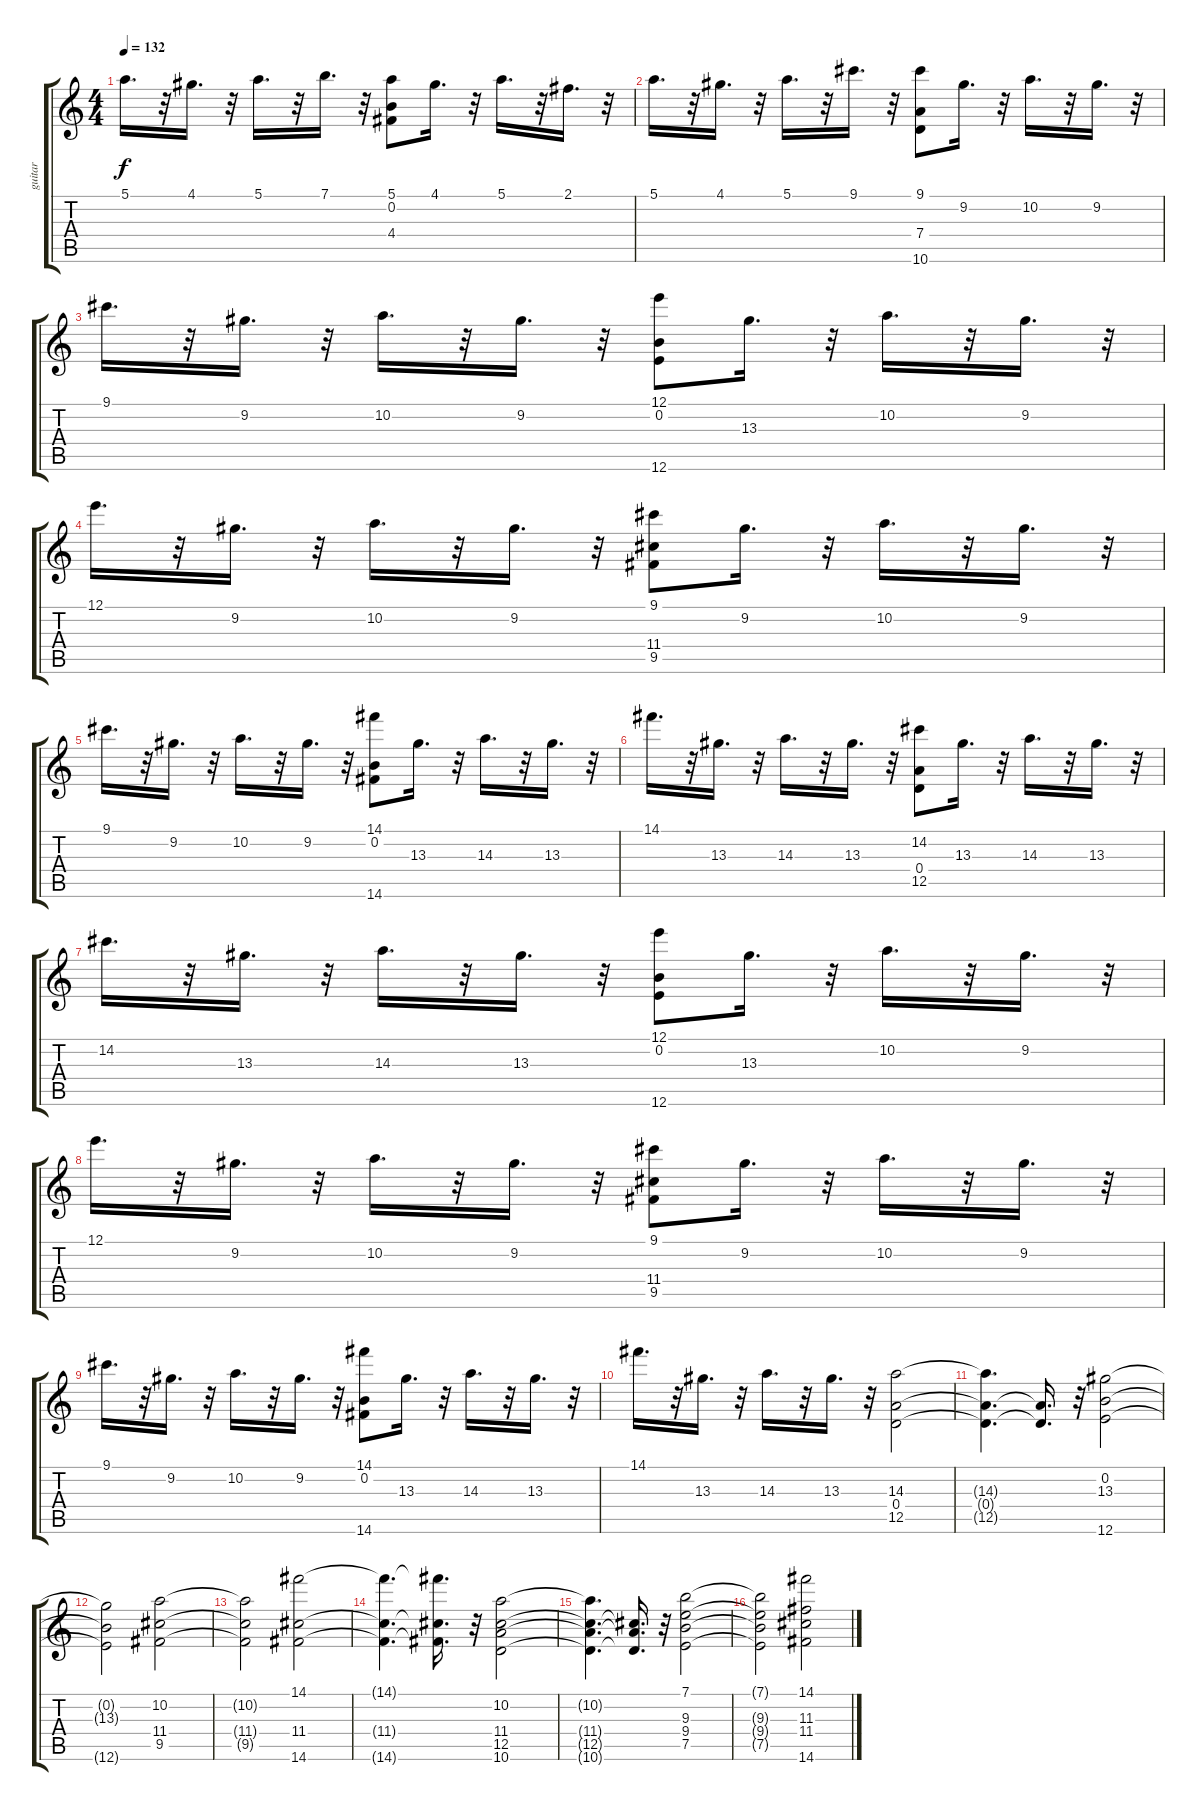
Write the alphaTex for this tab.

\track ("guitar" "guitar") {instrument acousticguitarsteel}
\staff {score tabs}
\tuning (E4 B3 G3 D3 A2 E2) {hide}
\ts (4 4)
\tempo 132
\clef g2
\ks c
5.1.16{d dy f} r.32 4.1.16{d} r.32 5.1.16{d} r.32 7.1.16{d} r.32 (5.1 0.2 4.4).8 4.1.16{d} r.32 5.1.16{d} r.32 2.1.16{d} r.32 |
5.1.16{d} r.32 4.1.16{d} r.32 5.1.16{d} r.32 9.1.16{d} r.32 (9.1 7.4 10.6).8 9.2.16{d} r.32 10.2.16{d} r.32 9.2.16{d} r.32 |
9.1.16{d} r.32 9.2.16{d} r.32 10.2.16{d} r.32 9.2.16{d} r.32 (12.1 0.2 12.6).8 13.3.16{d} r.32 10.2.16{d} r.32 9.2.16{d} r.32 |
12.1.16{d} r.32 9.2.16{d} r.32 10.2.16{d} r.32 9.2.16{d} r.32 (9.1 11.4 9.5).8 9.2.16{d} r.32 10.2.16{d} r.32 9.2.16{d} r.32 |
9.1.16{d} r.32 9.2.16{d} r.32 10.2.16{d} r.32 9.2.16{d} r.32 (14.1 0.2 14.6).8 13.3.16{d} r.32 14.3.16{d} r.32 13.3.16{d} r.32 |
14.1.16{d} r.32 13.3.16{d} r.32 14.3.16{d} r.32 13.3.16{d} r.32 (14.2 0.4 12.5).8 13.3.16{d} r.32 14.3.16{d} r.32 13.3.16{d} r.32 |
14.2.16{d} r.32 13.3.16{d} r.32 14.3.16{d} r.32 13.3.16{d} r.32 (12.1 0.2 12.6).8 13.3.16{d} r.32 10.2.16{d} r.32 9.2.16{d} r.32 |
12.1.16{d} r.32 9.2.16{d} r.32 10.2.16{d} r.32 9.2.16{d} r.32 (9.1 11.4 9.5).8 9.2.16{d} r.32 10.2.16{d} r.32 9.2.16{d} r.32 |
9.1.16{d} r.32 9.2.16{d} r.32 10.2.16{d} r.32 9.2.16{d} r.32 (14.1 0.2 14.6).8 13.3.16{d} r.32 14.3.16{d} r.32 13.3.16{d} r.32 |
14.1.16{d} r.32 13.3.16{d} r.32 14.3.16{d} r.32 13.3.16{d} r.32 (14.3 0.4 12.5).2 |
(14.3{t} 0.4{t} 12.5{t}).4{d} (0.4{t} 12.5{t}).16{d} r.32 (0.2 13.3 12.6).2 |
(0.2{t} 13.3{t} 12.6{t}).2 (10.2 11.4 9.5).2 |
(10.2{t} 11.4{t} 9.5{t}).2 (14.1 11.4 14.6).2 |
(14.1{t} 11.4{t} 14.6{t}).4{d} (14.1{t} 11.4{t} 14.6{t}).16{d} r.32 (10.2 11.4 12.5 10.6).2 |
(10.2{t} 11.4{t} 12.5{t} 10.6{t}).4{d} (11.4{t} 12.5{t} 10.6{t}).16{d} r.32 (7.1 9.3 9.4 7.5).2 |
(7.1{t} 9.3{t} 9.4{t} 7.5{t}).2 (14.1 11.3 11.4 14.6).2
